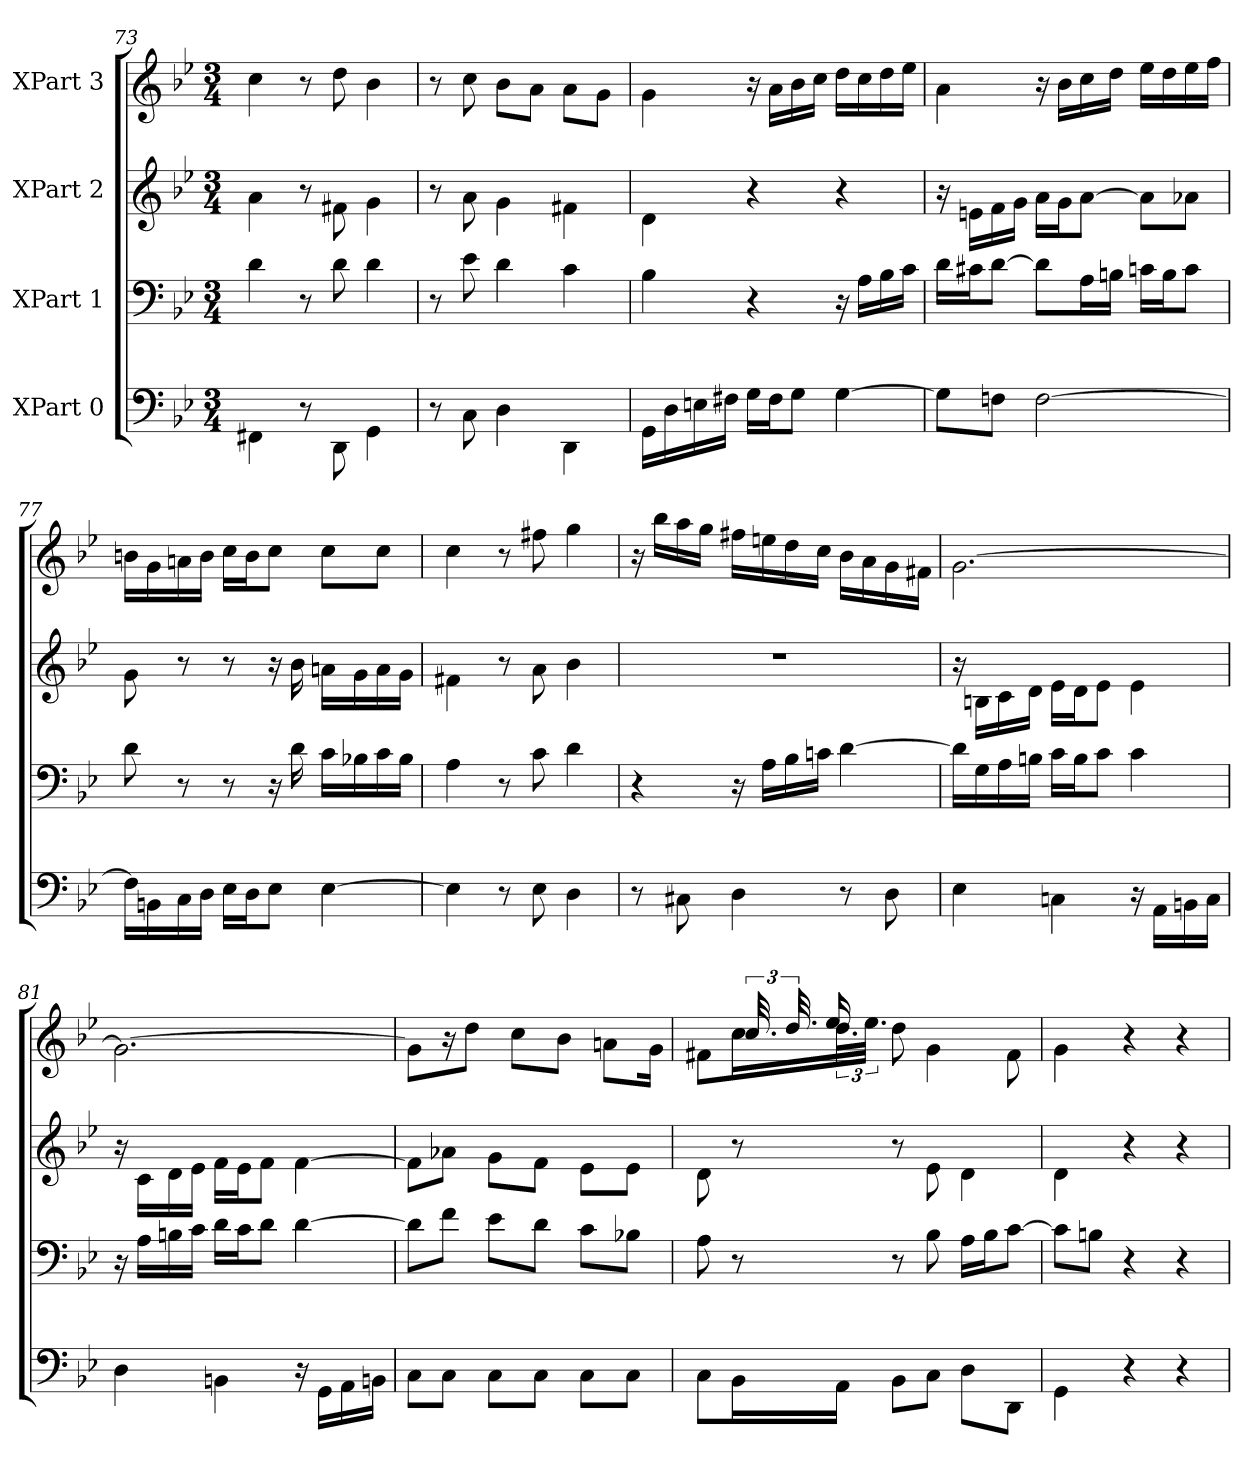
**kern	**kern	**kern	**kern
*part4	*part3	*part2	*part1
*staff4	*staff3	*staff2	*staff1
*I"XPart 0	*I"XPart 1	*I"XPart 2	*I"XPart 3
*clefF4	*clefF4	*clefG2	*clefG2
*k[b-e-]	*k[b-e-]	*k[b-e-]	*k[b-e-]
*M3/4	*M3/4	*M3/4	*M3/4
=73	=73	=73	=73
4FF#X\	4d\	4a\	4cc\
8r	8r	8r	8r
8DD\	8d\	8f#X\	8dd\
4GG\	4d\	4g\	4b-\
=74	=74	=74	=74
8r	8r	8r	8r
8C\	8e-\	8a\	8cc\
4D\	4d\	4g\	8b-\L
.	.	.	8a\J
4DD\	4c\	4f#X\	8a\L
.	.	.	8g\J
=75	=75	=75	=75
16GG\L	4B-\	4d\	4g\
16D\	.	.	.
16En\	.	.	.
16F#X\J	.	.	.
16G\L	4r	4r	16r
16F#\	.	.	16a\L
8G\J	.	.	16b-\
.	.	.	16cc\J
[4G\	16r	4r	16dd\L
.	16A\L	.	16cc\
.	16B-\	.	16dd\
.	16c\J	.	16ee-\J
=76	=76	=76	=76
8G\L]	16d\L	16r	4a\
.	16c#X\	16en\L	.
8Fn\J	[8d\J	16f\	.
.	.	16g\J	.
[2F\	8d\L]	16a\L	16r
.	.	16g\	16b-\L
.	16A\	[8a\J	16cc\
.	16Bn\J	.	16dd\J
.	16cn\L	8a\L]	16ee-\L
.	16B\	.	16dd\
.	8c\J	8a-X\J	16ee-\
.	.	.	16ff\J
=77	=77	=77	=77
16F\L]	8d\	8g\	16bn\L
16BBn\	.	.	16g\
16C\	8r	8r	16an\
16D\J	.	.	16b\J
16E-\L	8r	8r	16cc\L
16D\	.	.	16b\
8E-\J	16r	16r	8cc\J
.	16d\	16b-\	.
[4E-\	16c\L	16an\L	8cc\L
.	16B-X\	16g\	.
.	16c\	16a\	8cc\J
.	16B-\J	16g\J	.
=78	=78	=78	=78
4E-\]	4A\	4f#X\	4cc\
8r	8r	8r	8r
8E-\	8c\	8a\	8ff#X\
4D\	4d\	4b-\	4gg\
=79	=79	=79	=79
8r	4r	2.r	16r
.	.	.	16bb-\L
8C#X\	.	.	16aa\
.	.	.	16gg\J
4D\	16r	.	16ff#X\L
.	16A\L	.	16een\
.	16B-\	.	16dd\
.	16cn\J	.	16cc\J
8r	[4d\	.	16b-\L
.	.	.	16a\
8D\	.	.	16g\
.	.	.	16f#\J
=80	=80	=80	=80
4E-\	16d\L]	16r	[2.g\
.	16G\	16Bn\L	.
.	16A\	16c\	.
.	16Bn\J	16d\J	.
4Cn\	16c\L	16e-\L	.
.	16B\	16d\	.
.	8c\J	8e-\J	.
16r	4c\	4e-\	.
16AA\L	.	.	.
16BBn\	.	.	.
16C\J	.	.	.
=81	=81	=81	=81
4D\	16r	16r	2.g\_
.	16A\L	16c\L	.
.	16Bn\	16d\	.
.	16c\J	16e-\J	.
4BBn\	16d\L	16f\L	.
.	16c\	16e-\	.
.	8d\J	8f\J	.
16r	[4d\	[4f\	.
16GG\L	.	.	.
16AA\	.	.	.
16BBn\J	.	.	.
=82	=82	=82	=82
8C\L	8d\L]	8f\L]	8g\L]
8C\J	8f\J	8a-X\J	16r
.	.	.	8dd\J
8C\L	8e-\L	8g\L	.
.	.	.	8cc\L
8C\J	8d\J	8f\J	.
.	.	.	8b-\J
8C\L	8c\L	8e-\L	.
.	.	.	8an\L
8C\J	8B-X\J	8e-\J	.
.	.	.	16g\J
=83	=83	=83	=83
*	*	*	*^
8C\L	8A\	8d\	8f#X\L	8ryy
16BB-\	8r	8r	16cc\	48.cc/
.	.	.	.	48.dd/
16AA\J	.	.	48.dd\	16ee-/
.	.	.	48.ee-\J	.
8BB-\L	8r	8r	8dd\	2ryy
8C\J	8B-\	8e-\	4g\	.
8D\L	16A\L	4d\	.	.
.	16B-\	.	.	.
8DD\J	[8c\J	.	8f#\	.
*	*	*	*v	*v
=84	=84	=84	=84
4GG\	8c\L]	4d\	4g\
.	8Bn\J	.	.
4r	4r	4r	4r
4r	4r	4r	4r
=	=	=	=
*-	*-	*-	*-
